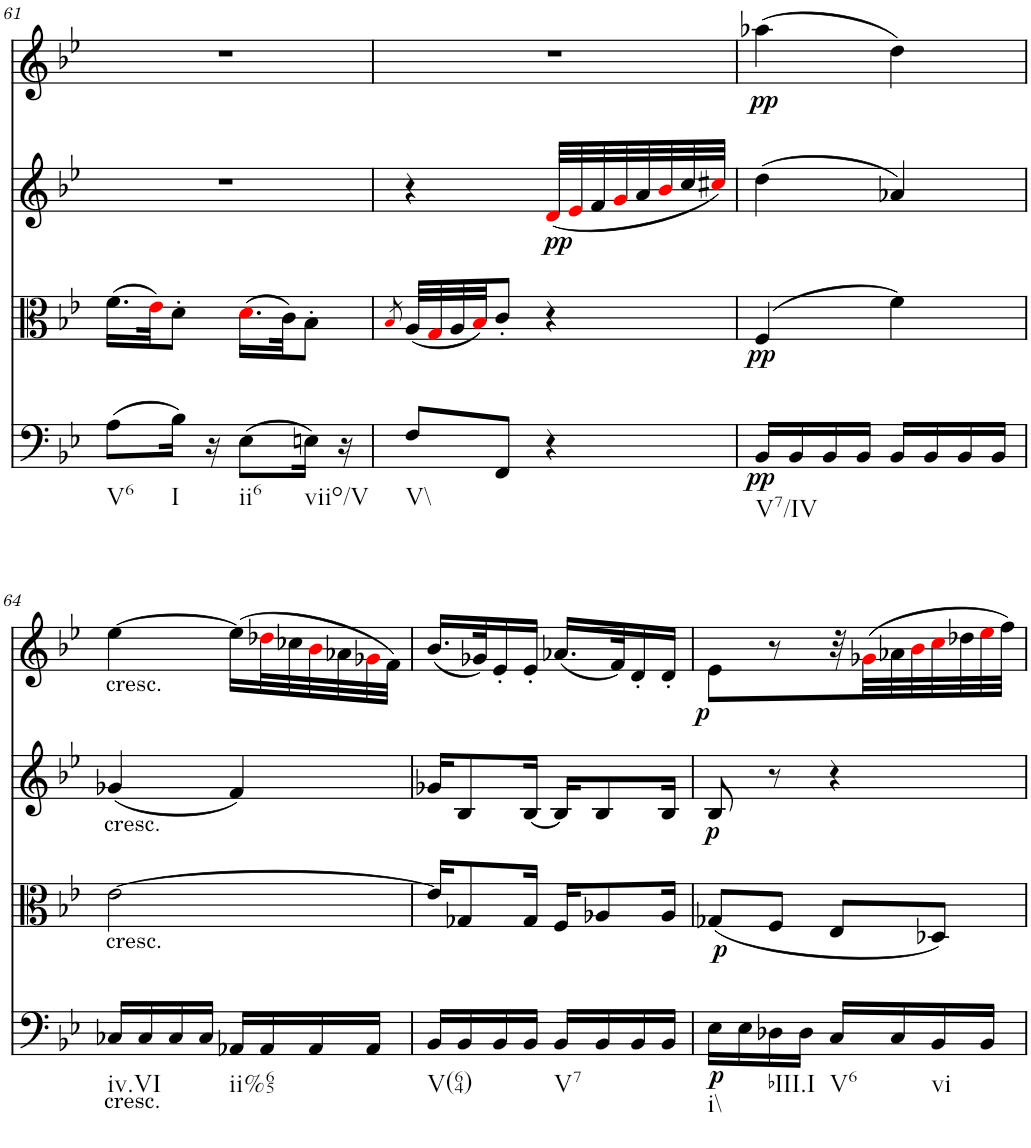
**kern	**dynam	**kern	**dynam	**kern	**dynam	**kern	**dynam
*part4	*part4	*part3	*part3	*part2	*part2	*part1	*part1
*staff4	*staff4	*staff3	*staff3	*staff2	*staff2	*staff1	*staff1
*I"Violoncello	*	*I"Viola	*	*I"Violin II	*	*I"Violin I	*
!!LO:PB:g=z
*clefF4	*	*clefC3	*	*clefG2	*	*clefG2	*
*k[b-e-]	*	*k[b-e-]	*	*k[b-e-]	*	*k[b-e-]	*
*M2/4	*	*M2/4	*	*M2/4	*	*M2/4	*
=61	=61	=61	=61	=61	=61	=61	=61
!LO:TX:b:t=V6	!	!	!	!	!	!	!
(8A\L	.	(16.f\LL	.	2r	.	2r	.
.	.	32e-i\JK)	.	.	.	.	.
!LO:TX:b:t=I	!	!	!	!	!	!	!
16B-\Jk)	.	8d'\J	.	.	.	.	.
16r	.	.	.	.	.	.	.
!LO:TX:b:t=ii6	!	!	!	!	!	!	!
(8E-\L	.	(16.di\LL	.	.	.	.	.
.	.	32c\JK)	.	.	.	.	.
!LO:TX:b:t=viio/V	!	!	!	!	!	!	!
16En\Jk)	.	8B-'\J	.	.	.	.	.
16r	.	.	.	.	.	.	.
=62	=62	=62	=62	=62	=62	=62	=62
.	.	8qB-i/	.	.	.	.	.
!LO:TX:b:t=V\\	!	!	!	!	!	!	!
8F/L	.	(32A/LLL	.	4r	.	2r	.
.	.	32Gi/	.	.	.	.	.
.	.	32A/	.	.	.	.	.
.	.	32B-i/JJ)	.	.	.	.	.
8FF/J	.	8c'/J	.	.	.	.	.
!	!	!	!	!	!LO:DY:b	!	!
4r	.	4r	.	(32di/LLL	pp	.	.
.	.	.	.	32e-i/	.	.	.
.	.	.	.	32f/	.	.	.
.	.	.	.	32gi/	.	.	.
.	.	.	.	32a/	.	.	.
.	.	.	.	32b-i/	.	.	.
.	.	.	.	32cc/	.	.	.
.	.	.	.	32cc#Xi/JJJ)	.	.	.
=63	=63	=63	=63	=63	=63	=63	=63
!LO:TX:b:t=V7/IV	!	!	!	!	!	!	!
!	!LO:DY:b	!	!LO:DY:b	!	!	!	!LO:DY:b
16BB-/LL	pp	(4F/	pp	(4dd\	.	(4aa-X\	pp
16BB-/	.	.	.	.	.	.	.
16BB-/	.	.	.	.	.	.	.
16BB-/JJ	.	.	.	.	.	.	.
16BB-/LL	.	4f\)	.	4a-X/)	.	4dd\)	.
16BB-/	.	.	.	.	.	.	.
16BB-/	.	.	.	.	.	.	.
16BB-/JJ	.	.	.	.	.	.	.
!!LO:LB:g=z
=64	=64	=64	=64	=64	=64	=64	=64
!	!	!	!	!	!	!LO:TX:b:t=cresc.	!
!	!	!	!	!LO:TX:b:t=cresc.	!	!	!
!	!	!LO:TX:b:t=cresc.	!	!	!	!	!
!LO:TX:b:t=cresc.	!	!	!	!	!	!	!
!LO:TX:b:t=iv.VI	!	!	!	!	!	!	!
16C-X/LL	.	[2e-\	.	(4g-X/	.	[4ee-\	.
16C-/	.	.	.	.	.	.	.
16C-/	.	.	.	.	.	.	.
16C-/JJ	.	.	.	.	.	.	.
!LO:TX:b:t=ii%65	!	!	!	!	!	!	!
16AA-X/LL	.	.	.	4f/)	.	(16ee-\LL]	.
16AA-/	.	.	.	.	.	32dd-Xi\L	.
.	.	.	.	.	.	32cc-X\	.
16AA-/	.	.	.	.	.	32b-i\	.
.	.	.	.	.	.	32a-X\	.
16AA-/JJ	.	.	.	.	.	32g-Xi\	.
.	.	.	.	.	.	32f\JJJ)	.
=65	=65	=65	=65	=65	=65	=65	=65
!LO:TX:b:t=V(64)	!	!	!	!	!	!	!
16BB-/LL	.	16e-/KL]	.	16g-X/KL	.	(16.b-/LL	.
16BB-/	.	8G-X/	.	8B-/	.	.	.
.	.	.	.	.	.	32g-X/K)	.
16BB-/	.	.	.	.	.	16e-'/	.
16BB-/JJ	.	16G-/Jk	.	[16B-/Jk	.	16e-'/JJ	.
!LO:TX:b:t=V7	!	!	!	!	!	!	!
16BB-/LL	.	16F/KL	.	16B-/KL]	.	(16.a-X/LL	.
16BB-/	.	8A-X/	.	8B-/	.	.	.
.	.	.	.	.	.	32f/K)	.
16BB-/	.	.	.	.	.	16d'/	.
16BB-/JJ	.	16A-/Jk	.	16B-/Jk	.	16d'/JJ	.
=66	=66	=66	=66	=66	=66	=66	=66
!LO:TX:b:t=i\\	!	!	!	!	!	!	!
!	!LO:DY:b	!	!LO:DY:b	!	!LO:DY:b	!	!LO:DY:b
16E-\LL	p	(8G-X/L	p	8B-/	p	8e-\L	p
16E-\	.	.	.	.	.	.	.
!LO:TX:b:t=bIII.I	!	!	!	!	!	!	!
16D-X\	.	8F/J	.	8r	.	8r	.
16D-\JJ	.	.	.	.	.	.	.
!LO:TX:b:t=V6	!	!	!	!	!	!	!
16C/LL	.	8E-/L	.	4r	.	32r	.
.	.	.	.	.	.	(32g-Xi\	.
16C/	.	.	.	.	.	32a-X\	.
.	.	.	.	.	.	32b-i\	.
!LO:TX:b:t=vi	!	!	!	!	!	!	!
16BB-/	.	8D-X/J)	.	.	.	32cci\	.
.	.	.	.	.	.	32dd-X\	.
16BB-/JJ	.	.	.	.	.	32ee-i\	.
.	.	.	.	.	.	32ff\JJJ)	.
=	=	=	=	=	=	=	=
*-	*-	*-	*-	*-	*-	*-	*-
